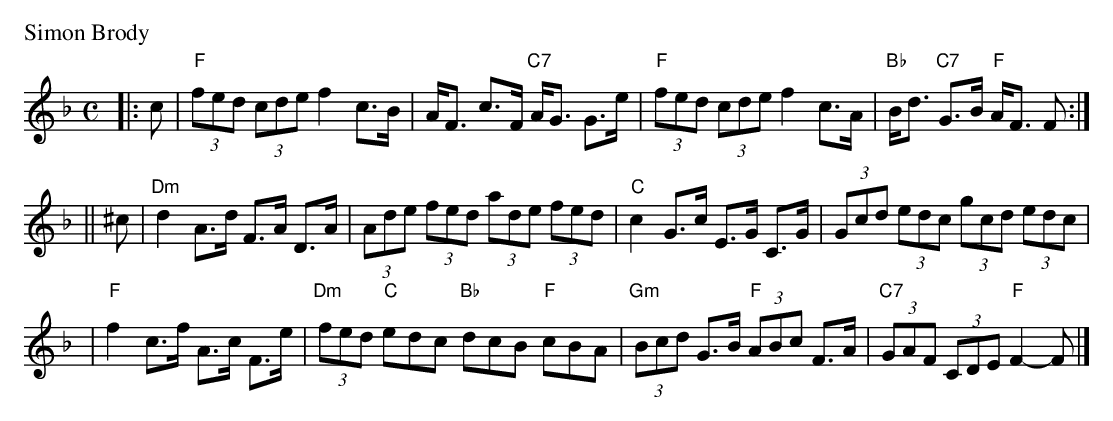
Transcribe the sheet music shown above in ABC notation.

X:1
P: Simon Brody
M: C
L: 1/8
K: F
|: c \
| "F"(3fed (3cde f2 c>B | A<F c>F "C7"A<G G>e \
| "F"(3fed (3cde f2 c>A | "Bb"B<d "C7"G>B "F"A<F F :|
|| ^c \
| "Dm"d2 A>d F>A D>A | (3Ade (3fed (3ade (3fed \
| "C"c2 G>c E>G C>G | (3Gcd (3edc (3gcd (3edc |
| "F"f2 c>f A>c F>e | "Dm"(3fed "C"edc "Bb"dcB "F"cBA \
| "Gm"(3Bcd G>B "F"(3ABc F>A | "C7"(3GAF (3CDE "F"F2- F|]
